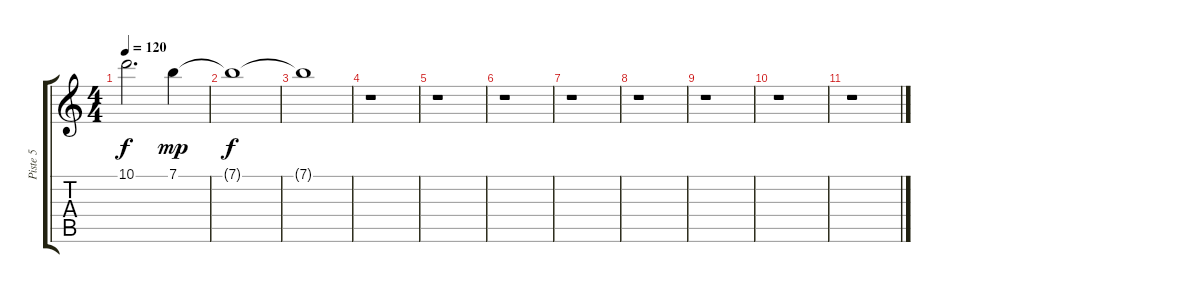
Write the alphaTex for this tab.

\track ("Piste 5" "Piste 5") {instrument acousticguitarnylon}
\staff {score tabs}
\tuning (E4 B3 G3 D3 A2 E2) {hide}
\ts (4 4)
\tempo 120
\clef g2
\ks c
10.1{t}.2{d dy f} 7.1.4{dy mp} |
7.1{t}.1{dy f} |
7.1{t}.1 |
r.1 |
r.1 |
r.1 |
r.1 |
r.1 |
r.1 |
r.1 |
r.1
